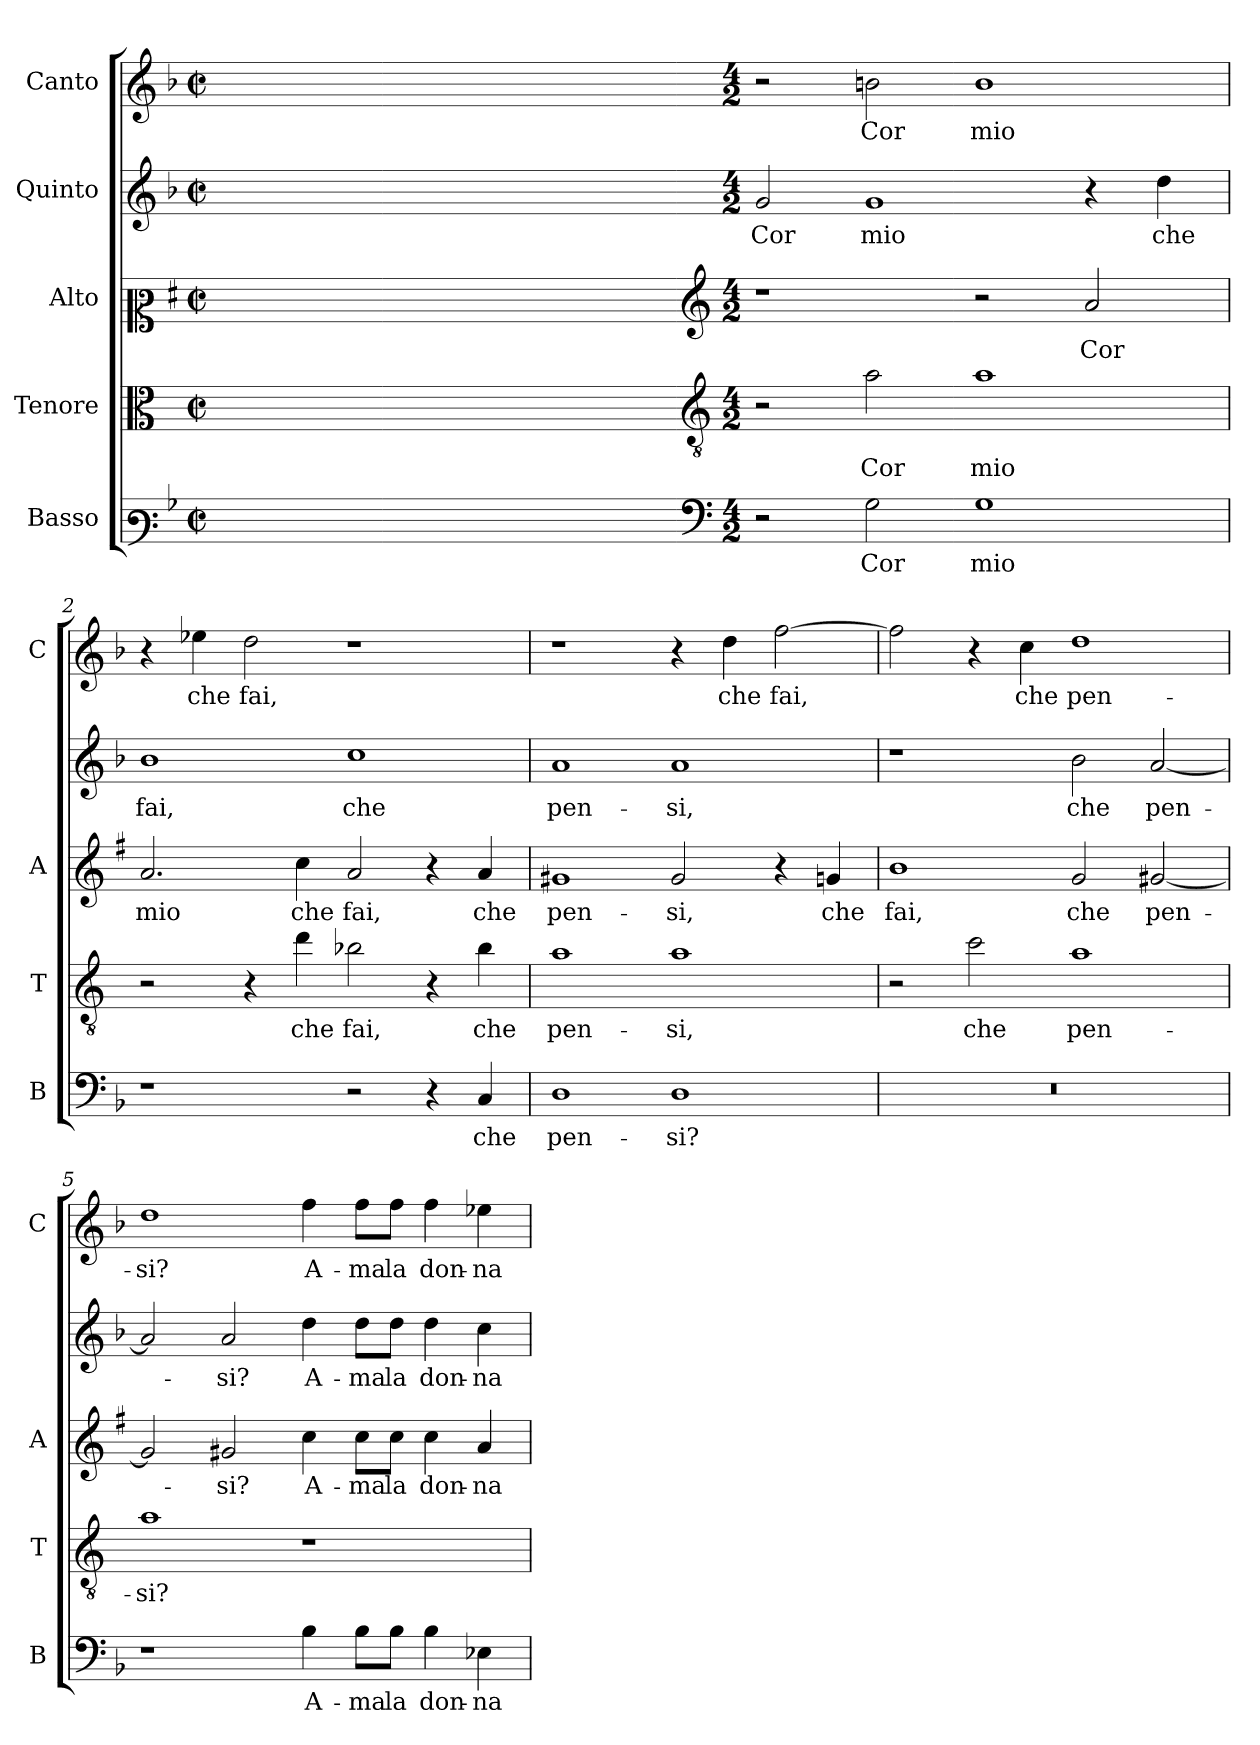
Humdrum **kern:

**kern	**text	**kern	**text	**kern	**text	**kern	**text	**kern	**text
*part5	*part5	*part4	*part4	*part3	*part3	*part2	*part2	*part1	*part1
*staff5	*staff5	*staff4	*staff4	*staff3	*staff3	*staff2	*staff2	*staff1	*staff1
*I"Basso	*	*I"Tenore	*	*I"Alto	*	*I"Quinto	*	*I"Canto	*
*I'B	*	*I'T	*	*I'A	*	*	*	*I'C	*
*clefF3	*	*clefC3	*	*clefC2	*	*clefG2	*	*clefG2	*
*	*	*ITrd4c7	*	*ITrd1c2	*	*	*	*	*
*k[b-]	*	*k[b-]	*	*k[b-]	*	*k[b-]	*	*k[b-]	*
*F:	*	*F:	*	*F:	*	*F:	*	*F:	*
*M2/2	*	*M2/2	*	*M2/2	*	*M2/2	*	*M2/2	*
*met(c|)	*	*met(c|)	*	*met(c|)	*	*met(c|)	*	*met(c|)	*
=	=	=	=	=	=	=	=	=	=
1ryy	.	1ryy	.	1ryy	.	1ryy	.	1ryy	.
=1X-	=1X-	=1X-	=1X-	=1X-	=1X-	=1X-	=1X-	=1X-	=1X-
4ryy	.	4ryy	.	4ryy	.	4ryy	.	4ryy	.
4ryy	.	4ryy	.	4ryy	.	4ryy	.	4ryy	.
4ryy	.	4ryy	.	4ryy	.	4ryy	.	4ryy	.
4ryy	.	4ryy	.	4ryy	.	4ryy	.	4ryy	.
=1-	=1-	=1-	=1-	=1-	=1-	=1-	=1-	=1-	=1-
*clefF4	*	*clefGv2	*	*clefG2	*	*	*	*	*
*M4/2	*	*M4/2	*	*M4/2	*	*M4/2	*	*M4/2	*
!	!	!	!	!	!	!	!LO:LY:b	!	!
2r	.	2r	.	1r	.	2g/	Cor	2r	.
!	!LO:LY:b	!	!LO:LY:b	!	!	!	!LO:LY:b	!	!LO:LY:b
2G\	Cor	2d\	Cor	.	.	1g	mio	2bn\	Cor
!	!LO:LY:b	!	!LO:LY:b	!	!	!	!	!	!LO:LY:b
1G	mio	1d	mio	2r	.	.	.	1b	mio
!	!	!	!	!	!LO:LY:b	!	!	!	!
.	.	.	.	2g/	Cor	4r	.	.	.
!	!	!	!	!	!	!	!LO:LY:b	!	!
.	.	.	.	.	.	4dd\	che	.	.
=2	=2	=2	=2	=2	=2	=2	=2	=2	=2
!	!	!	!	!	!LO:LY:b	!	!LO:LY:b	!	!
1r	.	2r	.	2.g/	mio	1b-	fai,	4r	.
!	!	!	!	!	!	!	!	!	!LO:LY:b
.	.	.	.	.	.	.	.	4ee-X\	che
!	!	!	!	!	!	!	!	!	!LO:LY:b
.	.	4r	.	.	.	.	.	2dd\	fai,
!	!	!	!LO:LY:b	!	!LO:LY:b	!	!	!	!
.	.	4g\	che	4b-\	che	.	.	.	.
!	!	!	!LO:LY:b	!	!LO:LY:b	!	!LO:LY:b	!	!
2r	.	2e-X\	fai,	2g/	fai,	1cc	che	1r	.
4r	.	4r	.	4r	.	.	.	.	.
!	!LO:LY:b	!	!LO:LY:b	!	!LO:LY:b	!	!	!	!
4C/	che	4e-\	che	4g/	che	.	.	.	.
=3	=3	=3	=3	=3	=3	=3	=3	=3	=3
!	!LO:LY:b	!	!LO:LY:b	!	!LO:LY:b	!	!LO:LY:b	!	!
1D	pen-	1d	pen-	1f#X	pen-	1a	pen-	1r	.
!	!LO:LY:b	!	!LO:LY:b	!	!LO:LY:b	!	!LO:LY:b	!	!
1D	-si?	1d	-si,	2f#/	-si,	1a	-si,	4r	.
!	!	!	!	!	!	!	!	!	!LO:LY:b
.	.	.	.	.	.	.	.	4dd\	che
!	!	!	!	!	!	!	!	!	!LO:LY:b
.	.	.	.	4r	.	.	.	[2ff\	fai,
!	!	!	!	!	!LO:LY:b	!	!	!	!
.	.	.	.	4fn/	che	.	.	.	.
!!LO:LB:g=z
=4	=4	=4	=4	=4	=4	=4	=4	=4	=4
!	!	!	!	!	!LO:LY:b	!	!	!	!
0r	.	2r	.	1a	fai,	1r	.	2ff\]	.
!	!	!	!LO:LY:b	!	!	!	!	!	!
.	.	2f\	che	.	.	.	.	4r	.
!	!	!	!	!	!	!	!	!	!LO:LY:b
.	.	.	.	.	.	.	.	4cc\	che
!	!	!	!LO:LY:b	!	!LO:LY:b	!	!LO:LY:b	!	!LO:LY:b
.	.	1d	pen-	2f/	che	2b-\	che	1dd	pen-
!	!	!	!	!	!LO:LY:b	!	!LO:LY:b	!	!
.	.	.	.	[2f#X/	pen-	[2a/	pen-	.	.
=5	=5	=5	=5	=5	=5	=5	=5	=5	=5
!	!	!	!LO:LY:b	!	!	!	!	!	!LO:LY:b
1r	.	1d	-si?	2f#/]	.	2a/]	.	1dd	-si?
!	!	!	!	!	!LO:LY:b	!	!LO:LY:b	!	!
.	.	.	.	2f#X/	-si?	2a/	-si?	.	.
!	!LO:LY:b	!	!	!	!LO:LY:b	!	!LO:LY:b	!	!LO:LY:b
4B-\	A-	1r	.	4b-\	A-	4dd\	A-	4ff\	A-
!	!LO:LY:b	!	!	!	!LO:LY:b	!	!LO:LY:b	!	!LO:LY:b
8B-\L	-ma	.	.	8b-\L	-ma	8dd\L	-ma	8ff\L	-ma
!	!LO:LY:b	!	!	!	!LO:LY:b	!	!LO:LY:b	!	!LO:LY:b
8B-\J	la	.	.	8b-\J	la	8dd\J	la	8ff\J	la
!	!LO:LY:b	!	!	!	!LO:LY:b	!	!LO:LY:b	!	!LO:LY:b
4B-\	don-	.	.	4b-\	don-	4dd\	don-	4ff\	don-
!	!LO:LY:b	!	!	!	!LO:LY:b	!	!LO:LY:b	!	!LO:LY:b
4E-X\	-na	.	.	4g/	-na	4cc\	-na	4ee-X\	-na
=	=	=	=	=	=	=	=	=	=
*-	*-	*-	*-	*-	*-	*-	*-	*-	*-
